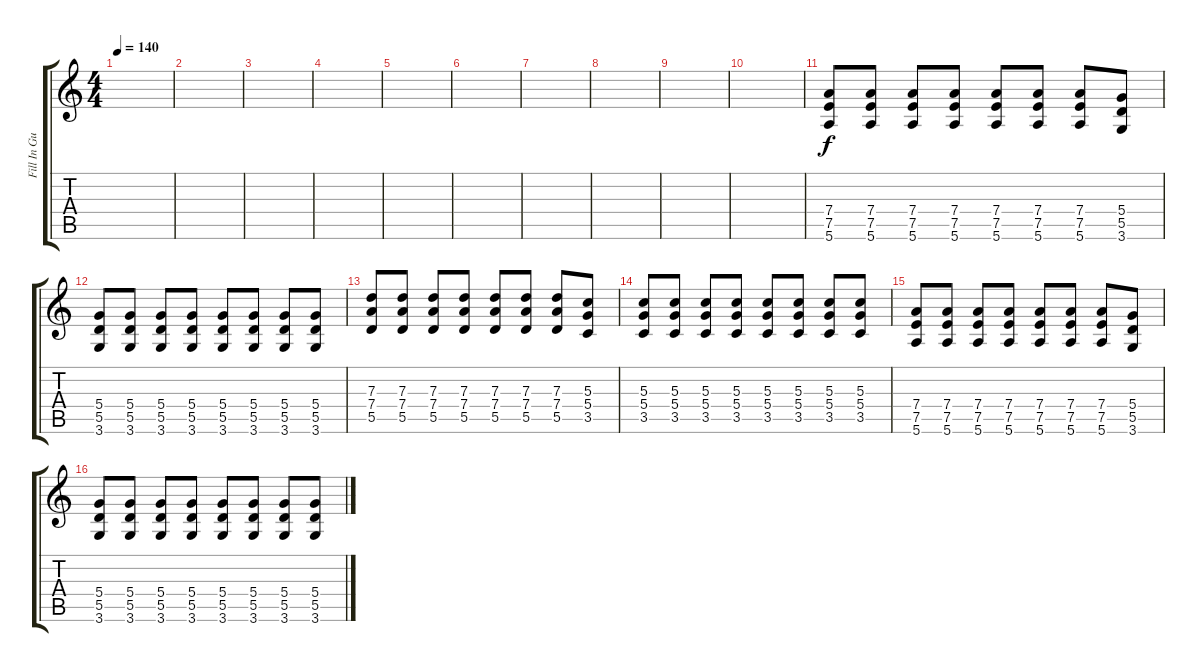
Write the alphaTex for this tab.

\track ("Fill In Guitar IV" "Fill In Gu") {instrument distortionguitar}
\staff {score tabs}
\tuning (E4 B3 G3 D3 A2 E2) {hide}
\ts (4 4)
\tempo 140
\clef g2
\ks c
|
|
|
|
|
|
|
|
|
|
(7.4 7.5 5.6).8 (7.4 7.5 5.6).8 (7.4 7.5 5.6).8 (7.4 7.5 5.6).8 (7.4 7.5 5.6).8 (7.4 7.5 5.6).8 (7.4 7.5 5.6).8 (5.4 5.5 3.6).8 |
(5.4 5.5 3.6).8 (5.4 5.5 3.6).8 (5.4 5.5 3.6).8 (5.4 5.5 3.6).8 (5.4 5.5 3.6).8 (5.4 5.5 3.6).8 (5.4 5.5 3.6).8 (5.4 5.5 3.6).8 |
(7.3 7.4 5.5).8 (7.3 7.4 5.5).8 (7.3 7.4 5.5).8 (7.3 7.4 5.5).8 (7.3 7.4 5.5).8 (7.3 7.4 5.5).8 (7.3 7.4 5.5).8 (5.3 5.4 3.5).8 |
(5.3 5.4 3.5).8 (5.3 5.4 3.5).8 (5.3 5.4 3.5).8 (5.3 5.4 3.5).8 (5.3 5.4 3.5).8 (5.3 5.4 3.5).8 (5.3 5.4 3.5).8 (5.3 5.4 3.5).8 |
(7.4 7.5 5.6).8 (7.4 7.5 5.6).8 (7.4 7.5 5.6).8 (7.4 7.5 5.6).8 (7.4 7.5 5.6).8 (7.4 7.5 5.6).8 (7.4 7.5 5.6).8 (5.4 5.5 3.6).8 |
(5.4 5.5 3.6).8 (5.4 5.5 3.6).8 (5.4 5.5 3.6).8 (5.4 5.5 3.6).8 (5.4 5.5 3.6).8 (5.4 5.5 3.6).8 (5.4 5.5 3.6).8 (5.4 5.5 3.6).8
